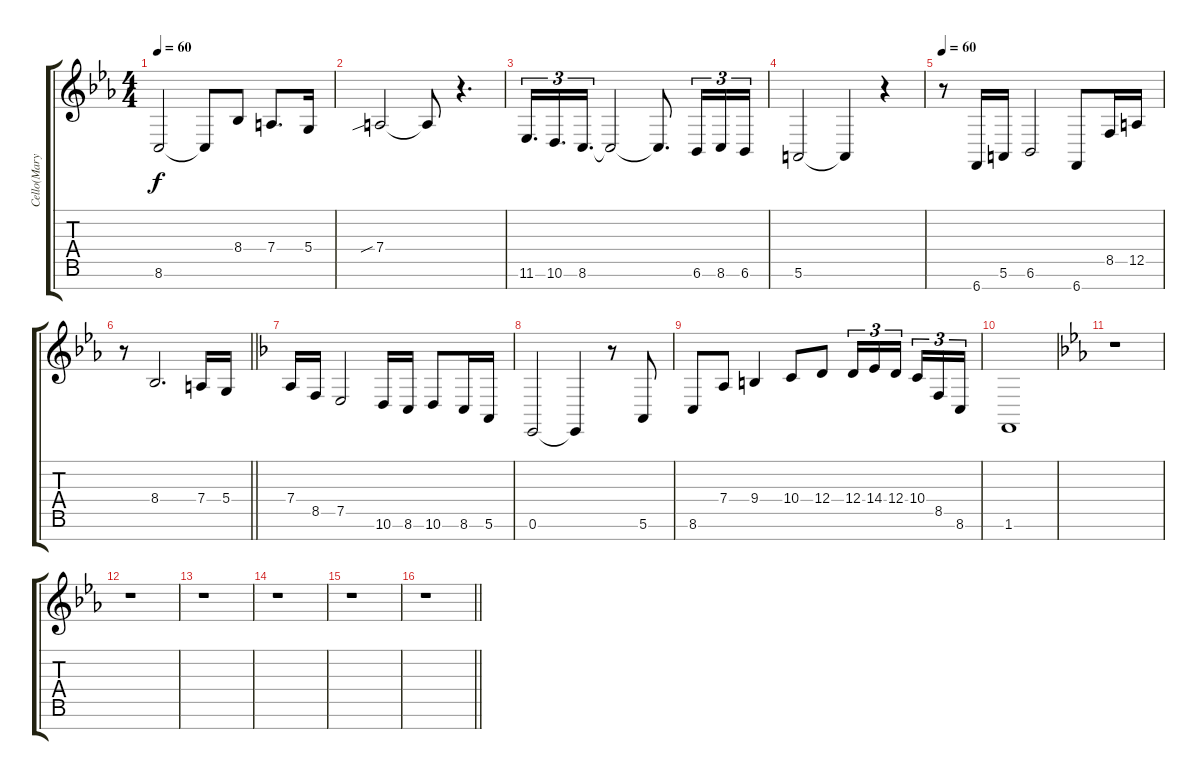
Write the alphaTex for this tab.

\track ("Cello(Mary Wooten)" "Cello(Mary") {instrument cello}
\staff {score tabs}
\tuning (E4 B3 G3 D3 A2 E2 B1) {hide}
\ts (4 4)
\tempo 60
\clef g2
\ks eb
8.6.2{dy f instrument cello} 8.6{t}.8 8.4.8 7.4.8{d} 5.4.16 |
7.4{sib}.2 7.4{t}.8 r.4{d} |
11.6.16{d tu (3 2)} 10.6.16{d tu (3 2)} 8.6.16{d tu (3 2)} 8.6{t}.2 8.6{t}.8{d} 6.6.16{tu (3 2)} 8.6.16{tu (3 2)} 6.6.16{tu (3 2)} |
5.6.2 5.6{t}.4 r.4 |
\tempo 60
r.8 6.7.16 5.6.16 6.6.2 6.7.8 8.5.16 12.5.16 |
\barLineRight lightlight
r.8 8.4.2{d} 7.4.16 5.4.16 |
\ks f
7.4.16 8.5.16 7.5.2 10.6.16 8.6.16 10.6.8 8.6.16 5.6.16 |
0.6.2 0.6{t}.4 r.8 5.6.8 |
8.6.8 7.4.8 9.4.4 10.4.8 12.4.8 12.4.16{tu (3 2)} 14.4.16{tu (3 2)} 12.4.16{tu (3 2) beam splitsecondary} 10.4.16{tu (3 2)} 8.5.16{tu (3 2)} 8.6.16{tu (3 2)} |
1.6.1 |
\ks eb
r.1 |
r.1 |
r.1 |
r.1 |
r.1 |
\barLineRight lightlight
r.1
